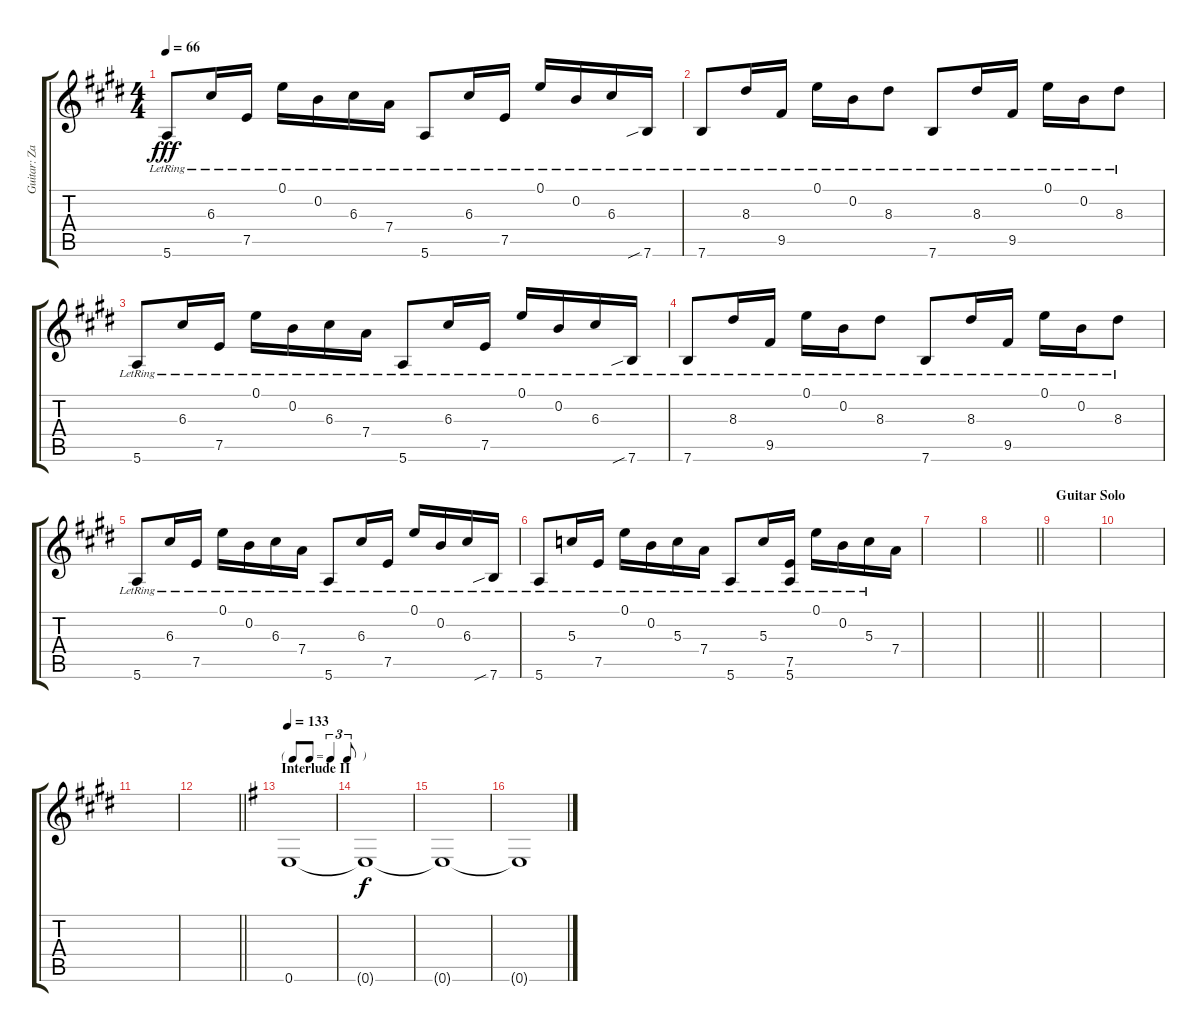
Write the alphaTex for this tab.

\track ("Guitar: Zakk" "Guitar: Za") {instrument electricguitarclean}
\staff {score tabs}
\tuning (E4 B3 G3 D3 A2 E2) {hide}
\ts (4 4)
\tempo 66
\clef g2
\ks e
5.6{lr}.8{dy fff} 6.3{lr}.16 7.5{lr}.16 0.1{lr}.16 0.2{lr}.16 6.3{lr}.16 7.4{lr}.16 5.6{lr}.8 6.3{lr}.16 7.5{lr}.16 0.1{lr}.16 0.2{lr}.16 6.3{lr}.16 7.6{sib lr}.16 |
7.6{lr}.8 8.3{lr}.16 9.5{lr}.16 0.1{lr}.16 0.2{lr}.16 8.3{lr}.8 7.6{lr}.8 8.3{lr}.16 9.5{lr}.16 0.1{lr}.16 0.2{lr}.16 8.3{lr}.8 |
5.6{lr}.8 6.3{lr}.16 7.5{lr}.16 0.1{lr}.16 0.2{lr}.16 6.3{lr}.16 7.4{lr}.16 5.6{lr}.8 6.3{lr}.16 7.5{lr}.16 0.1{lr}.16 0.2{lr}.16 6.3{lr}.16 7.6{sib lr}.16 |
7.6{lr}.8 8.3{lr}.16 9.5{lr}.16 0.1{lr}.16 0.2{lr}.16 8.3{lr}.8 7.6{lr}.8 8.3{lr}.16 9.5{lr}.16 0.1{lr}.16 0.2{lr}.16 8.3{lr}.8 |
5.6{lr}.8 6.3{lr}.16 7.5{lr}.16 0.1{lr}.16 0.2{lr}.16 6.3{lr}.16 7.4{lr}.16 5.6{lr}.8 6.3{lr}.16 7.5{lr}.16 0.1{lr}.16 0.2{lr}.16 6.3{lr}.16 7.6{sib lr}.16 |
5.6{lr}.8 5.3{lr}.16 7.5{lr}.16 0.1{lr}.16 0.2{lr}.16 5.3{lr}.16 7.4{lr}.16 5.6{lr}.8 5.3{lr}.16 (7.5{lr} 5.6).16 0.1{lr}.16 0.2{lr}.16 5.3{lr}.16 7.4.16 |
|
\barLineRight lightlight
|
\section ("" "Guitar Solo")
|
|
|
\barLineRight lightlight
|
\tf triplet8th
\section ("" "Interlude II")
\tempo 133
\ks g
0.6.1 |
0.6{t}.1{dy f} |
0.6{t}.1 |
0.6{t}.1
